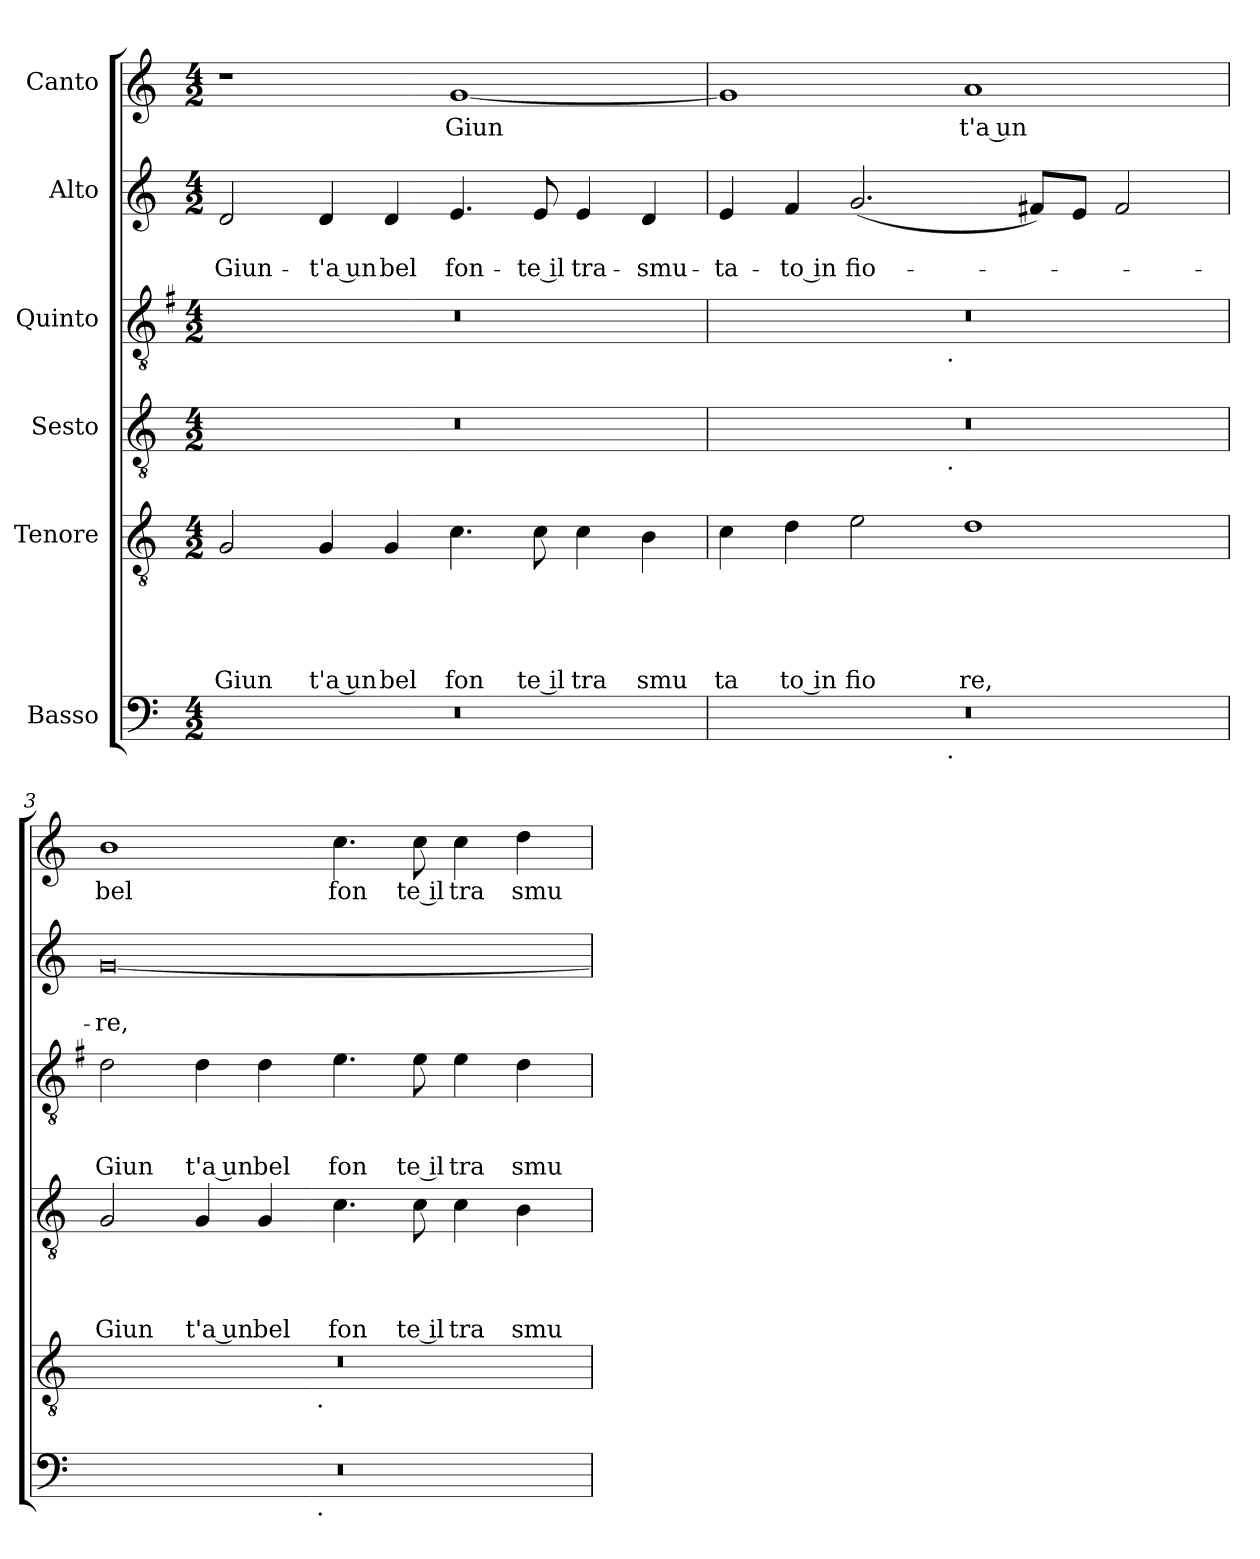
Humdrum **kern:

**kern	**kern	**text	**text	**text	**text	**text	**kern	**text	**text	**text	**text	**kern	**text	**text	**text	**kern	**text	**text	**kern	**text
*part6	*part5	*part5	*part5	*part5	*part5	*part5	*part4	*part4	*part4	*part4	*part4	*part3	*part3	*part3	*part3	*part2	*part2	*part2	*part1	*part1
*staff6	*staff5	*staff5	*staff5	*staff5	*staff5	*staff5	*staff4	*staff4	*staff4	*staff4	*staff4	*staff3	*staff3	*staff3	*staff3	*staff2	*staff2	*staff2	*staff1	*staff1
*I"Basso	*I"Tenore	*	*	*	*	*	*I"Sesto	*	*	*	*	*I"Quinto	*	*	*	*I"Alto	*	*	*I"Canto	*
*clefF4	*clefGv2	*	*	*	*	*	*clefGv2	*	*	*	*	*clefGv2	*	*	*	*clefG2	*	*	*clefG2	*
*	*	*	*	*	*	*	*	*	*	*	*	*ITrd-3c-5	*	*	*	*	*	*	*	*
*k[]	*k[]	*	*	*	*	*	*k[]	*	*	*	*	*k[]	*	*	*	*k[]	*	*	*k[]	*
*C:	*C:	*	*	*	*	*	*C:	*	*	*	*	*C:	*	*	*	*C:	*	*	*C:	*
*M4/2	*M4/2	*	*	*	*	*	*M4/2	*	*	*	*	*M4/2	*	*	*	*M4/2	*	*	*M4/2	*
=1	=1	=1	=1	=1	=1	=1	=1	=1	=1	=1	=1	=1	=1	=1	=1	=1	=1	=1	=1	=1
!	!	!	!	!	!	!LO:LY:b	!	!	!	!	!	!	!	!	!	!	!	!LO:LY:b	!	!
0r	2G/	.	.	.	.	Giun	0r	.	.	.	.	0r	.	.	.	2d/	.	Giun-	1r	.
!	!	!	!	!	!	!LO:LY:b:rj	!	!	!	!	!	!	!	!	!	!	!	!LO:LY:b:rj	!	!
.	4G/	.	.	.	.	t'a un	.	.	.	.	.	.	.	.	.	4d/	.	-t'a un	.	.
!	!	!	!	!	!	!LO:LY:b	!	!	!	!	!	!	!	!	!	!	!	!LO:LY:b	!	!
.	4G/	.	.	.	.	bel	.	.	.	.	.	.	.	.	.	4d/	.	bel	.	.
!	!	!	!	!	!	!LO:LY:b	!	!	!	!	!	!	!	!	!	!	!	!LO:LY:b	!	!LO:LY:b
.	4.c\	.	.	.	.	fon	.	.	.	.	.	.	.	.	.	4.e/	.	fon-	[<1g	Giun
!	!	!	!	!	!	!LO:LY:b:rj	!	!	!	!	!	!	!	!	!	!	!	!LO:LY:b:rj	!	!
.	8c\	.	.	.	.	te il	.	.	.	.	.	.	.	.	.	8e/	.	-te il	.	.
!	!	!	!	!	!	!LO:LY:b	!	!	!	!	!	!	!	!	!	!	!	!LO:LY:b	!	!
.	4c\	.	.	.	.	tra	.	.	.	.	.	.	.	.	.	4e/	.	tra-	.	.
!	!	!	!	!	!	!LO:LY:b	!	!	!	!	!	!	!	!	!	!	!	!LO:LY:b	!	!
.	4B\	.	.	.	.	smu	.	.	.	.	.	.	.	.	.	4d/	.	-smu-	.	.
=2	=2	=2	=2	=2	=2	=2	=2	=2	=2	=2	=2	=2	=2	=2	=2	=2	=2	=2	=2	=2
!	!	!	!	!	!	!LO:LY:b	!	!	!	!	!	!	!	!	!	!	!	!LO:LY:b	!	!
*^	*	*	*	*	*	*	*^	*	*	*	*	*^	*	*	*	*	*	*	*	*
0r	2ryy	4c\	.	.	.	.	ta	0r	2ryy	.	.	.	.	0r	2ryy	.	.	.	4e/	.	-ta-	1g]	.
!	!	!	!	!	!	!	!LO:LY:b:rj	!	!	!	!	!	!	!	!	!	!	!	!	!	!LO:LY:b:rj	!	!
.	.	4d\	.	.	.	.	to in	.	.	.	.	.	.	.	.	.	.	.	4f/	.	-to in	.	.
!	!	!	!	!	!	!	!LO:LY:b	!	!	!	!	!	!	!	!	!	!	!	!	!	!LO:LY:b	!	!
.	4...ryy	2e\	.	.	.	.	fio	.	4...ryy	.	.	.	.	.	4...ryy	.	.	.	(2.g/	.	fio-	.	.
!	!	!	!	!	!	!	!	!	!	!	!	!	!	!	!LO:TX:b:t=.	!	!	!	!	!	!	!	!
!	!	!	!	!	!	!	!	!	!LO:TX:b:t=.	!	!	!	!	!	!	!	!	!	!	!	!	!	!
!	!LO:TX:b:t=.	!	!	!	!	!	!	!	!	!	!	!	!	!	!	!	!	!	!	!	!	!	!
.	1ryy	.	.	.	.	.	.	.	1ryy	.	.	.	.	.	1ryy	.	.	.	.	.	.	.	.
!	!	!	!	!	!	!	!LO:LY:b	!	!	!	!	!	!	!	!	!	!	!	!	!	!	!	!LO:LY:b:rj
.	.	1d	.	.	.	.	re,	.	.	.	.	.	.	.	.	.	.	.	.	.	.	1a	t'a un
.	.	.	.	.	.	.	.	.	.	.	.	.	.	.	.	.	.	.	8f#X/L)	.	.	.	.
.	.	.	.	.	.	.	.	.	.	.	.	.	.	.	.	.	.	.	8e/J	.	.	.	.
.	.	.	.	.	.	.	.	.	.	.	.	.	.	.	.	.	.	.	2f#/	.	.	.	.
.	32ryy	.	.	.	.	.	.	.	32ryy	.	.	.	.	.	32ryy	.	.	.	.	.	.	.	.
=3	=3	=3	=3	=3	=3	=3	=3	=3	=3	=3	=3	=3	=3	=3	=3	=3	=3	=3	=3	=3	=3	=3	=3
!	!	!	!	!	!	!	!	!	!	!	!	!	!LO:LY:b	!	!	!	!	!LO:LY:b	!	!	!LO:LY:b	!	!LO:LY:b
*	*	*	*	*	*	*	*	*v	*v	*	*	*	*	*	*	*	*	*	*	*	*	*	*
*	*	*^	*	*	*	*	*	*	*	*	*	*	*v	*v	*	*	*	*	*	*	*	*
0r	2ryy	0r	2ryy	.	.	.	.	.	2G/	.	.	.	Giun	2g\	.	.	Giun	[<0g	.	-re,	1b	bel
!	!	!	!	!	!	!	!	!	!	!	!	!	!LO:LY:b:rj	!	!	!	!LO:LY:b:rj	!	!	!	!	!
.	4...ryy	.	4...ryy	.	.	.	.	.	4G/	.	.	.	t'a un	4g\	.	.	t'a un	.	.	.	.	.
!	!	!	!	!	!	!	!	!	!	!	!	!	!LO:LY:b	!	!	!	!LO:LY:b	!	!	!	!	!
.	.	.	.	.	.	.	.	.	4G/	.	.	.	bel	4g\	.	.	bel	.	.	.	.	.
!	!	!	!LO:TX:b:t=.	!	!	!	!	!	!	!	!	!	!	!	!	!	!	!	!	!	!	!
!	!LO:TX:b:t=.	!	!	!	!	!	!	!	!	!	!	!	!	!	!	!	!	!	!	!	!	!
.	1ryy	.	1ryy	.	.	.	.	.	.	.	.	.	.	.	.	.	.	.	.	.	.	.
!	!	!	!	!	!	!	!	!	!	!	!	!	!LO:LY:b	!	!	!	!LO:LY:b	!	!	!	!	!LO:LY:b
.	.	.	.	.	.	.	.	.	4.c\	.	.	.	fon	4.a\	.	.	fon	.	.	.	4.cc\	fon
!	!	!	!	!	!	!	!	!	!	!	!	!	!LO:LY:b:rj	!	!	!	!LO:LY:b:rj	!	!	!	!	!LO:LY:b:rj
.	.	.	.	.	.	.	.	.	8c\	.	.	.	te il	8a\	.	.	te il	.	.	.	8cc\	te il
!	!	!	!	!	!	!	!	!	!	!	!	!	!LO:LY:b	!	!	!	!LO:LY:b	!	!	!	!	!LO:LY:b
.	.	.	.	.	.	.	.	.	4c\	.	.	.	tra	4a\	.	.	tra	.	.	.	4cc\	tra
!	!	!	!	!	!	!	!	!	!	!	!	!	!LO:LY:b	!	!	!	!LO:LY:b	!	!	!	!	!LO:LY:b
.	.	.	.	.	.	.	.	.	4B\	.	.	.	smu	4g\	.	.	smu	.	.	.	4dd\	smu
.	32ryy	.	32ryy	.	.	.	.	.	.	.	.	.	.	.	.	.	.	.	.	.	.	.
*v	*v	*	*	*	*	*	*	*	*	*	*	*	*	*	*	*	*	*	*	*	*	*
*	*v	*v	*	*	*	*	*	*	*	*	*	*	*	*	*	*	*	*	*	*	*
=	=	=	=	=	=	=	=	=	=	=	=	=	=	=	=	=	=	=	=	=
*-	*-	*-	*-	*-	*-	*-	*-	*-	*-	*-	*-	*-	*-	*-	*-	*-	*-	*-	*-	*-
